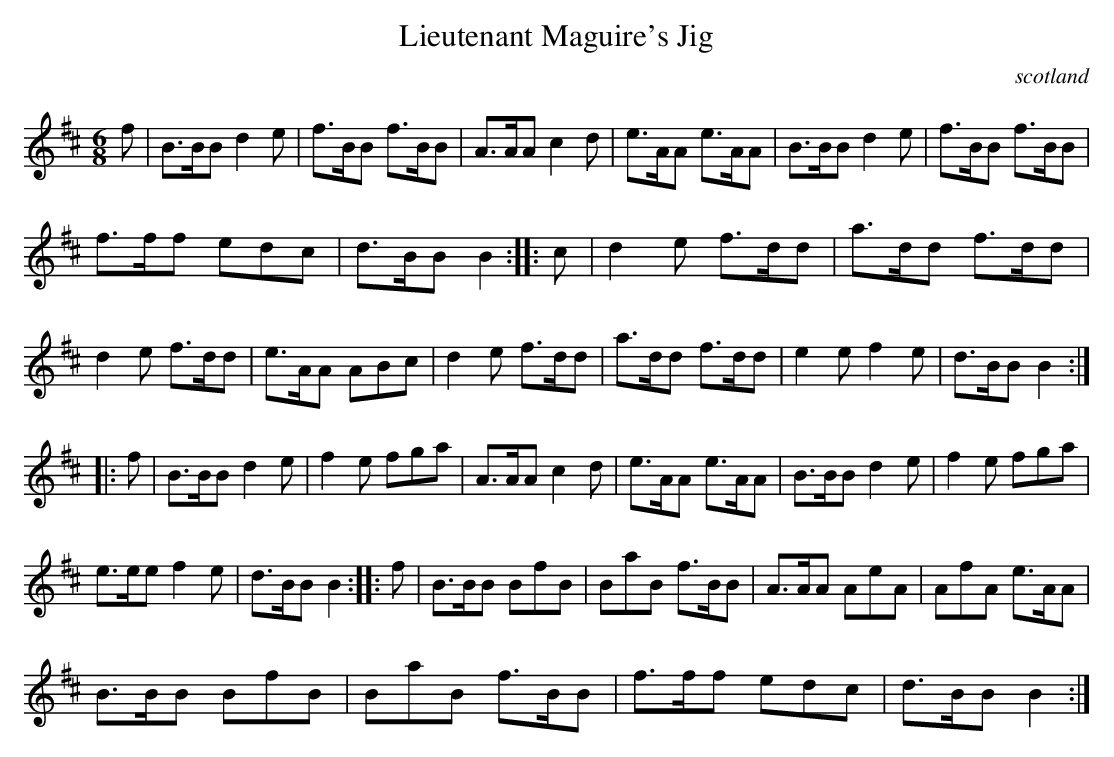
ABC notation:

X:1
T:Lieutenant Maguire's Jig
O:scotland
M:6/8
K:Bm
f|\
B>BB d2e|f>BB f>BB|A>AA c2d|e>AA e>AA|\
B>BB d2e|f>BB f>BB|
f>ff edc|d>BB B2::\
c|\
d2e f>dd|a>dd f>dd|
d2e f>dd|e>AA ABc|\
d2e f>dd|a>dd f>dd|e2e f2e|d>BB B2::
f|\
B>BB d2e|f2e fga|A>AA c2d|e>AA e>AA|\
B>BB d2e|f2e fga|
e>ee f2e|d>BB B2::\
f|\
B>BB BfB|BaB f>BB|A>AA AeA|AfA e>AA|
B>BB BfB|BaB f>BB|f>ff edc|d>BB B2:|
